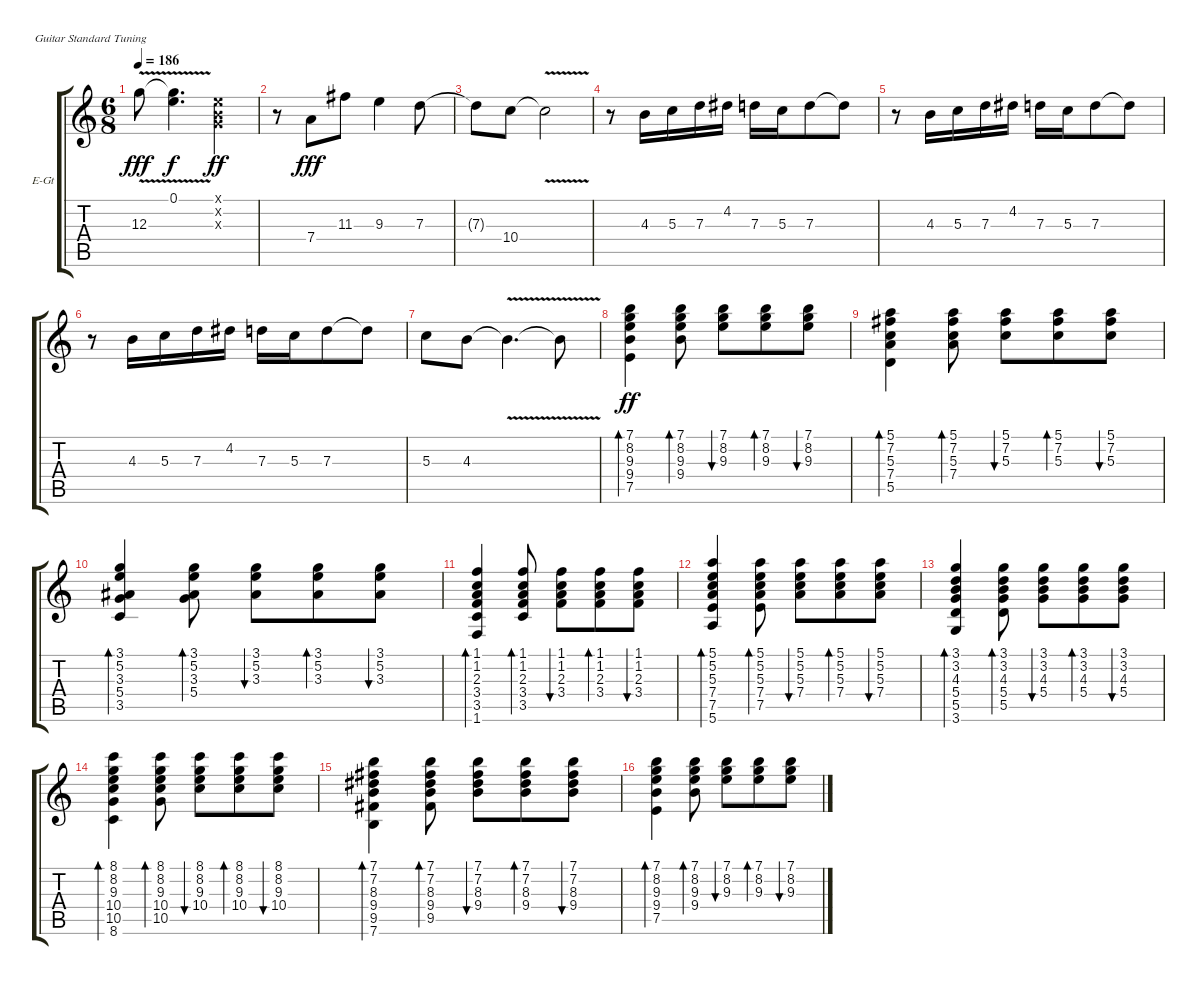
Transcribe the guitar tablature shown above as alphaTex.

\bracketExtendMode groupsimilarinstruments
\firstSystemTrackNameOrientation horizontal
\otherSystemsTrackNameOrientation horizontal
\track ("Paco" "E-Gt") {instrument electricguitarclean}
\staff {score tabs}
\tuning (E4 B3 G3 D3 A2 E2)
\ts (6 8)
\tempo 186
\clef g2
\ks c
12.3{v t}.8{dy fff} (0.1 12.3{v t}).4{d dy f} (0.1{x} 0.2{x} 0.3{x}).4{dy ff} |
r.8 7.4.8{dy fff} 11.3.8 9.3.4 7.3.8 |
7.3{t}.8 10.4.8 10.4{v t}.2 |
r.8 4.3.16 5.3.16 7.3.16 4.2.16 7.3.16 5.3.16 7.3.8 7.3{t}.8 |
r.8 4.3.16 5.3.16 7.3.16 4.2.16 7.3.16 5.3.16 7.3.8 7.3{t}.8 |
r.8 4.3.16 5.3.16 7.3.16 4.2.16 7.3.16 5.3.16 7.3.8 7.3{t}.8 |
5.3.8 4.3.8 4.3{v t}.4{d} 4.3{v t}.8 |
(7.5 9.4 9.3 8.2 7.1).4{bd 126 dy ff} (9.4 9.3 8.2 7.1).8{bd 69} (9.3 8.2 7.1).8{bu 68} (9.3 8.2 7.1).8{bd 67} (9.3 8.2 7.1).8{bu 66} |
(5.5 7.4 5.3 7.2 5.1).4{bd 135} (7.4 5.3 7.2 5.1).8{bd 62} (5.3 7.2 5.1).8{bu 61} (5.3 7.2 5.1).8{bd 60} (5.3 7.2 5.1).8{bu 59} |
(3.5 5.4 3.3 5.2 3.1).4{bd 124} (5.4 3.3 5.2 3.1).8{bd 60} (3.3 5.2 3.1).8{bu 59} (3.3 5.2 3.1).8{bd 58} (3.3 5.2 3.1).8{bu 58} |
(1.6 3.5 3.4 2.3 1.2 1.1).4{bd 133} (3.5 3.4 2.3 1.2 1.1).8{bd 58} (3.4 2.3 1.2 1.1).8{bu 58} (3.4 2.3 1.2 1.1).8{bd 58} (3.4 2.3 1.2 1.1).8{bu 58} |
(5.6 7.5 7.4 5.3 5.2 5.1).4{bd 121} (7.5 7.4 5.3 5.2 5.1).8{bd 53} (7.4 5.3 5.2 5.1).8{bu 52} (7.4 5.3 5.2 5.1).8{bd 51} (7.4 5.3 5.2 5.1).8{bu 51} |
(3.6 5.5 5.4 4.3 3.2 3.1).4{bd 118} (5.5 5.4 4.3 3.2 3.1).8{bd 51} (5.4 4.3 3.2 3.1).8{bu 51} (5.4 4.3 3.2 3.1).8{bd 51} (5.4 4.3 3.2 3.1).8{bu 51} |
(8.6 10.5 10.4 9.3 8.2 8.1).4{bd 107} (10.5 10.4 9.3 8.2 8.1).8{bd 51} (10.4 9.3 8.2 8.1).8{bu 51} (10.4 9.3 8.2 8.1).8{bd 51} (10.4 9.3 8.2 8.1).8{bu 51} |
(7.6 9.5 9.4 8.3 7.2 7.1).4{bd 124} (9.5 9.4 8.3 7.2 7.1).8{bd 53} (9.4 8.3 7.2 7.1).8{bu 52} (9.4 8.3 7.2 7.1).8{bd 51} (9.4 8.3 7.2 7.1).8{bu 51} |
(7.5 9.4 9.3 8.2 7.1).4{bd 99} (9.4 9.3 8.2 7.1).8{bd 69} (9.3 8.2 7.1).8{bu 68} (9.3 8.2 7.1).8{bd 67} (9.3 8.2 7.1).8{bu 66}
